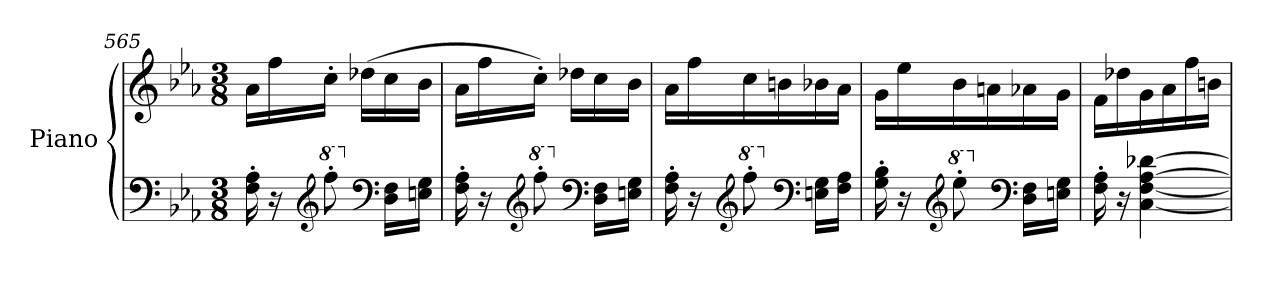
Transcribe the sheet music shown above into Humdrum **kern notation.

**kern	**kern
*part1	*part1
*staff2	*staff1
*I"Piano	*
*I'Pno.	*
!!LO:LB:g=z
*clefF4	*clefG2
*k[b-e-a-]	*k[b-e-a-]
*M3/8	*M3/8
=565	=565
16F\' 16A-\'	16a-\LL
16r	16ff\
*clefG2	*
*8va	*
8fff'\	16cc'\JJ
.	(>16dd-X\LL
*clefF4	*
*X8va	*
16D\ 16F\LL	16cc\
16En\ 16G\JJ	16b-\JJ
=566	=566
16F\' 16A-\'	16a-\LL
16r	16ff\
*clefG2	*
*8va	*
8fff'\	16cc'\JJ)
.	16dd-X\LL
*clefF4	*
*X8va	*
16D\ 16F\LL	16cc\
16En\ 16G\JJ	16b-\JJ
=567	=567
16F\' 16A-\'	16a-\LL
16r	16ff\
*clefG2	*
*8va	*
8fff'\	16cc\
.	16bn\
*clefF4	*
*X8va	*
16En\ 16G\LL	16b-X\
16F\ 16A-\JJ	16a-\JJ
=568	=568
16G\' 16B-\'	16g\LL
16r	16ee-\
*clefG2	*
*8va	*
8eee-'\	16b-\
.	16an\
*clefF4	*
*X8va	*
16D\ 16F\LL	16a-X\
16En\ 16G\JJ	16g\JJ
=569	=569
16F\' 16A-\'	16f\LL
16r	16dd-X\
[4C\ [4F\ [4A-\ [4d-X\	16g\
.	16a-\
.	16ff\
.	16bn\JJ
=	=
*-	*-
